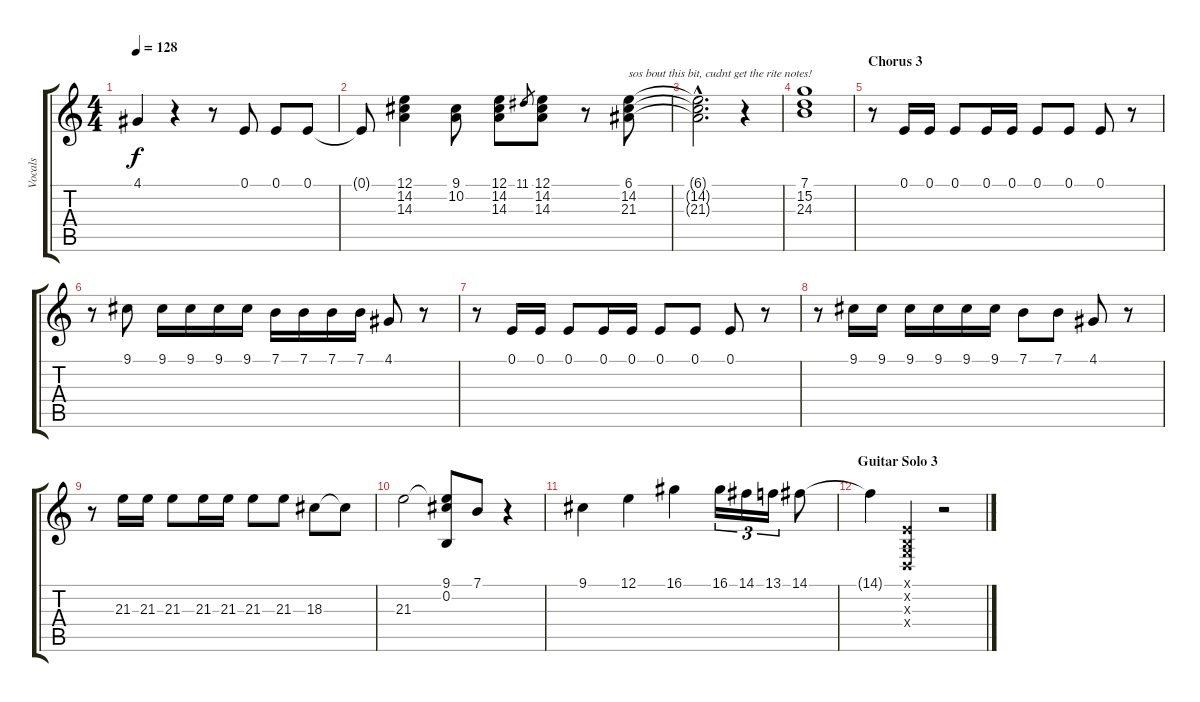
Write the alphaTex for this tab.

\track ("Vocals" "Vocals") {instrument tenorsax}
\staff {score tabs}
\tuning (E4 B3 G3 D3 A2 E2) {hide}
\ts (4 4)
\tempo 128
\clef g2
\ks c
4.1{t}.4{dy f} r.4 r.8 0.1.8 0.1.8 0.1.8 |
0.1{t}.8 (12.1 14.2 14.3).4 (9.1 10.2).8 (12.1 14.2 14.3).8 11.1.8{gr} (12.1 14.2 14.3).8 r.8 (6.1 14.2 21.3).8{txt "sos bout this bit, cudnt get the rite notes!"} |
(6.1{hac t} 14.2{hac t} 21.3{hac t}).2{d} r.4 |
(7.1 15.2 24.3).1 |
\section ("" "Chorus 3")
r.8 0.1.16 0.1.16 0.1.8 0.1.16 0.1.16 0.1.8 0.1.8 0.1.8 r.8 |
r.8 9.1.8 9.1.16 9.1.16 9.1.16 9.1.16 7.1.16 7.1.16 7.1.16 7.1.16 4.1.8 r.8 |
r.8 0.1.16 0.1.16 0.1.8 0.1.16 0.1.16 0.1.8 0.1.8 0.1.8 r.8 |
r.8 9.1.16 9.1.16 9.1.16 9.1.16 9.1.16 9.1.16 7.1.8 7.1.8 4.1.8 r.8 |
r.8 21.3.16 21.3.16 21.3.8 21.3.16 21.3.16 21.3.8 21.3.8 18.3.8 18.3{t}.8 |
21.3.2 (9.1 0.2 21.3{t}).8 7.1.8 r.4 |
9.1.4 12.1.4 16.1.4 16.1.16{tu (3 2)} 14.1.16{tu (3 2)} 13.1.16{tu (3 2)} 14.1.8 |
\section ("" "Guitar Solo 3")
14.1{t}.4 (0.1{x} 0.2{x} 0.3{x} 0.4{x}).4 r.2
